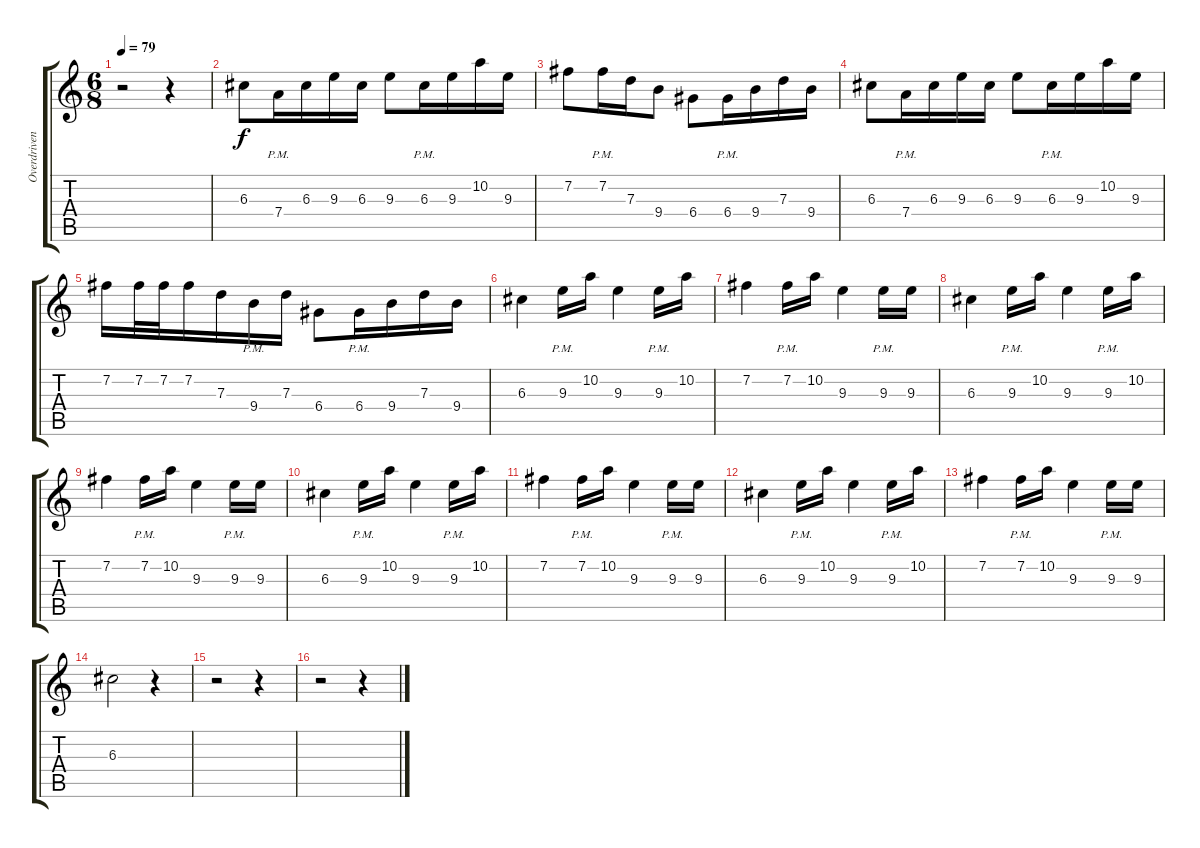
\track ("Overdriven Guitar II" "Overdriven") {instrument overdrivenguitar}
\staff {score tabs}
\tuning (E4 B3 G3 D3 A2 D2) {hide}
\ts (6 8)
\tempo 79
\clef g2
\ks c
r.2{dy f} r.4 |
6.3.8 7.4{pm}.16 6.3.16 9.3.16 6.3.16 9.3.8 6.3{pm}.16 9.3.16 10.2.16 9.3.16 |
7.2.8 7.2{pm}.16 7.3.16 9.4.8 6.4.8 6.4{pm}.16 9.4.16 7.3.16 9.4.16 |
6.3.8 7.4{pm}.16 6.3.16 9.3.16 6.3.16 9.3.8 6.3{pm}.16 9.3.16 10.2.16 9.3.16 |
7.2.16 7.2.32 7.2.32 7.2.16 7.3.16 9.4{pm}.16 7.3.16 6.4.8 6.4{pm}.16 9.4.16 7.3.16 9.4.16 |
6.3.4 9.3{pm}.16 10.2.16 9.3.4 9.3{pm}.16 10.2.16 |
7.2.4 7.2{pm}.16 10.2.16 9.3.4 9.3{pm}.16 9.3.16 |
6.3.4 9.3{pm}.16 10.2.16 9.3.4 9.3{pm}.16 10.2.16 |
7.2.4 7.2{pm}.16 10.2.16 9.3.4 9.3{pm}.16 9.3.16 |
6.3.4 9.3{pm}.16 10.2.16 9.3.4 9.3{pm}.16 10.2.16 |
7.2.4 7.2{pm}.16 10.2.16 9.3.4 9.3{pm}.16 9.3.16 |
6.3.4 9.3{pm}.16 10.2.16 9.3.4 9.3{pm}.16 10.2.16 |
7.2.4 7.2{pm}.16 10.2.16 9.3.4 9.3{pm}.16 9.3.16 |
6.3.2{volume 1} r.4 |
r.2 r.4 |
r.2 r.4
